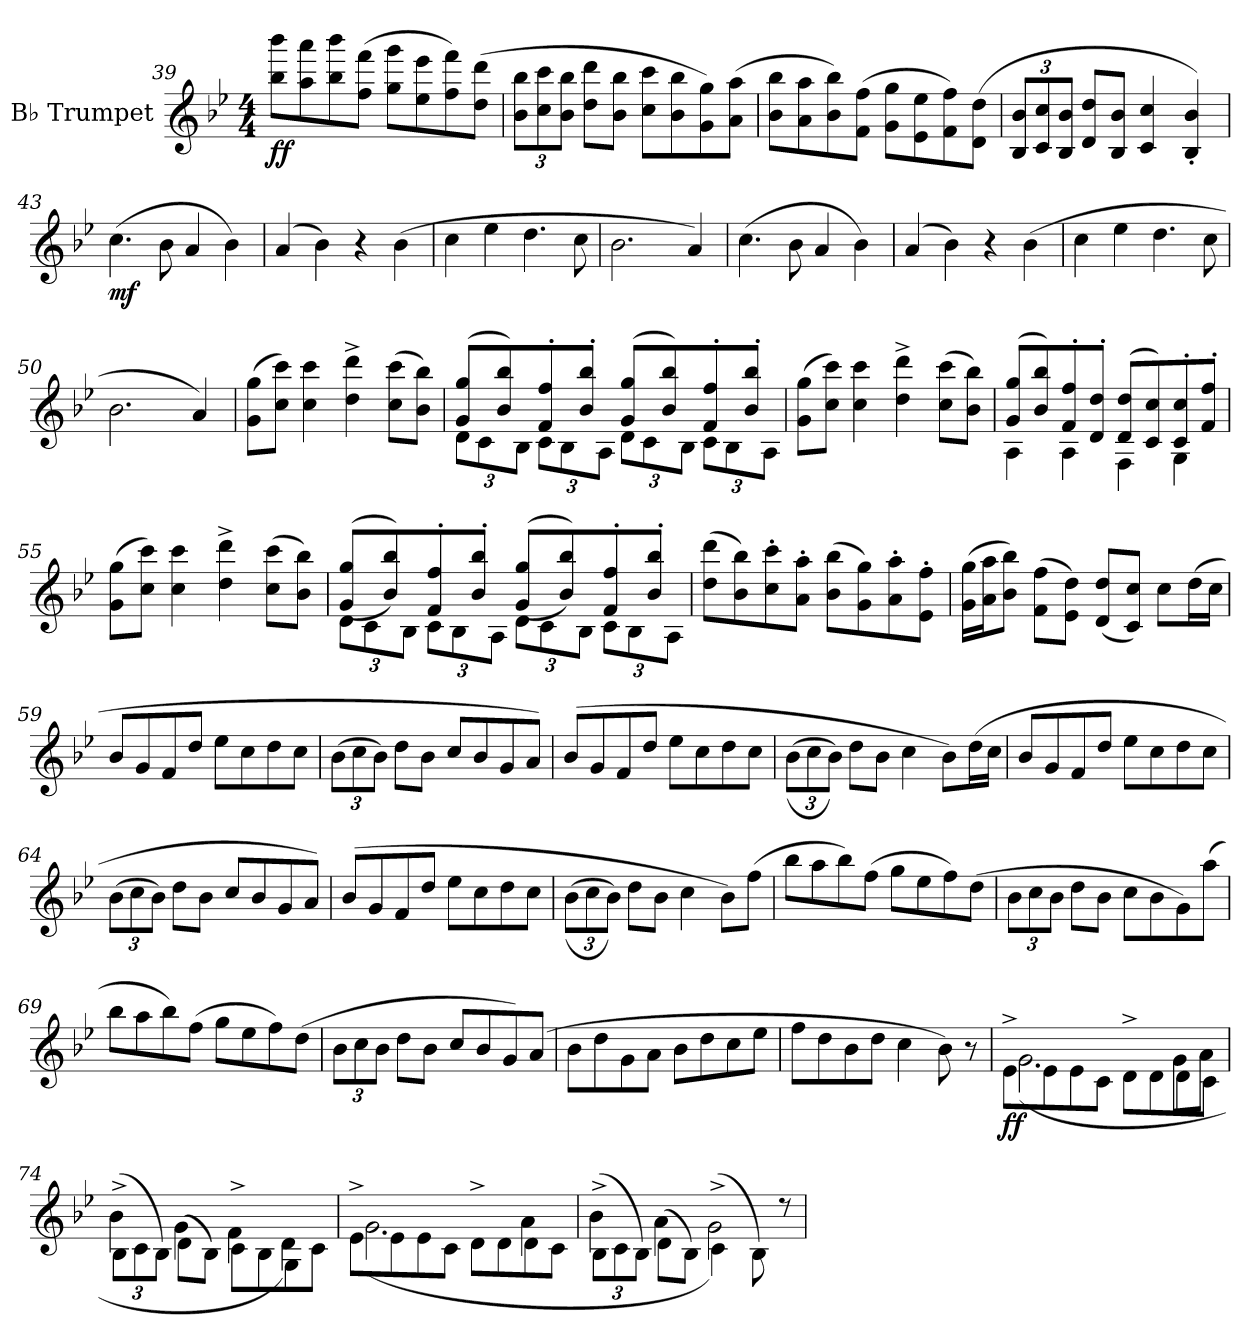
**kern	**dynam
*part1	*part1
*staff1	*staff1
*I"B♭ Trumpet	*
*I'B♭ Tpt.	*
*clefG2	*
*ITrd1c2	*
*k[b-e-a-d-]	*
*M4/4	*
=39	=39
!	!LO:DY:b
!	!LO:DY:n=1:b
8aa-\ 8aaa-\L	f f
8gg\ 8ggg\	.
8aa-\ 8aaa-\	.
(8ee-\ 8eee-\J	.
8ff\ 8fff\L	.
8dd-\ 8ddd-\	.
8ee-\ 8eee-\)	.
(8cc\ 8ccc\J	.
=40	=40
*Xbrackettup	*
12a-\ 12aa-\L	.
12b-\ 12bb-\	.
12a-\ 12aa-\J	.
8cc\ 8ccc\L	.
8a-\ 8aa-\J	.
8b-\ 8bb-\L	.
8a-\ 8aa-\	.
8f\ 8ff\)	.
(8g\ 8gg\J	.
=41	=41
8a-\ 8aa-\L	.
8g\ 8gg\	.
8a-\ 8aa-\)	.
(8e-\ 8ee-\J	.
8f\ 8ff\L	.
8d-\ 8dd-\	.
8e-\ 8ee-\)	.
(8c\ 8cc\J	.
!!LO:PB:g=z
=42	=42
12A-/ 12a-/L	.
12B-/ 12b-/	.
12A-/ 12a-/J	.
8c/ 8cc/L	.
8A-/ 8a-/J	.
4B-/ 4b-/	.
4A-/' 4a-/')	.
=43	=43
!	!LO:DY:b
(4.b-\	mf
8a-\	.
4g/	.
4a-\)	.
=44	=44
(4g/	.
4a-\)	.
4r	.
(4a-\	.
=45	=45
4b-\	.
4dd-\	.
4.cc\	.
8b-\	.
=46	=46
2.a-\	.
4g/)	.
=47	=47
(4.b-\	.
8a-\	.
4g/	.
4a-\)	.
=48	=48
(4g/	.
4a-\)	.
4r	.
(4a-\	.
=49	=49
4b-\	.
4dd-\	.
4.cc\	.
8b-\	.
!!LO:LB:g=z
=50	=50
2.a-\	.
4g/)	.
=51	=51
(8f\ 8ff\L	.
8b-\ 8bb-\J)	.
4b-\ 4bb-\	.
4cc\^ 4ccc\^	.
(8b-\ 8bb-\L	.
8a-\ 8aa-\J)	.
=52	=52
*^	*
(8f/ 8ff/L	12c\L	.
.	12B-\	.
8a-/ 8aa-/)	.	.
.	12A-\J	.
8e-/' 8ee-/'	12B-\L	.
.	12A-\	.
8a-/' 8aa-/'J	.	.
.	12G\J	.
(8f/ 8ff/L	12c\L	.
.	12B-\	.
8a-/ 8aa-/)	.	.
.	12A-\J	.
8e-/' 8ee-/'	12B-\L	.
.	12A-\	.
8a-/' 8aa-/'J	.	.
.	12G\J	.
*v	*v	*
=53	=53
(8f\ 8ff\L	.
8b-\ 8bb-\J)	.
4b-\ 4bb-\	.
4cc\^ 4ccc\^	.
(8b-\ 8bb-\L	.
8a-\ 8aa-\J)	.
=54	=54
*^	*
(8f/ 8ff/L	4G\	.
8a-/ 8aa-/)	.	.
8e-/' 8ee-/'	4G\	.
8c/' 8cc/'J	.	.
(8c/ 8cc/L	4E-\	.
8B-/ 8b-/)	.	.
8B-/' 8b-/'	4F\	.
8e-/' 8ee-/'J	.	.
*v	*v	*
!!LO:LB:g=z
=55	=55
(8f\ 8ff\L	.
8b-\ 8bb-\J)	.
4b-\ 4bb-\	.
4cc\^ 4ccc\^	.
(8b-\ 8bb-\L	.
8a-\ 8aa-\J)	.
=56	=56
*^	*
((8f/ 8ff/L	12c\L	.
.	12B-\	.
8a-/ 8aa-/))	.	.
.	12A-\J	.
8e-/' 8ee-/'	12B-\L	.
.	12A-\	.
8a-/' 8aa-/'J	.	.
.	12G\J	.
((8f/ 8ff/L	12c\L	.
.	12B-\	.
8a-/ 8aa-/))	.	.
.	12A-\J	.
8e-/' 8ee-/'	12B-\L	.
.	12A-\	.
8a-/' 8aa-/'J	.	.
.	12G\J	.
*v	*v	*
=57	=57
(8cc\ 8ccc\L	.
8a-\ 8aa-\)	.
8b-\' 8bb-\'	.
8g\' 8gg\'J	.
(8a-\ 8aa-\L	.
8f\ 8ff\)	.
8g\' 8gg\'	.
8d-\' 8ee-\'J	.
=58	=58
(16f\ 16ff\LL	.
16g\ 16gg\J	.
8a-\ 8aa-\J)	.
(8e-\ 8ee-\L	.
8d-\ 8cc\J)	.
(8c/ 8cc/L	.
8B-/ 8b-/J)	.
8b-\L	.
(16cc\L	.
16b-\JJ	.
!!LO:LB:g=z
=59	=59
8a-/L	.
8f/	.
8e-/	.
8cc/J	.
8dd-\L	.
8b-\	.
8cc\	.
8b-\J	.
=60	=60
(12a-\L	.
12b-\	.
12a-\J)	.
8cc\L	.
8a-\J	.
8b-/L	.
8a-/	.
8f/	.
8g/J)	.
=61	=61
(8a-/L	.
8f/	.
8e-/	.
8cc/J	.
8dd-\L	.
8b-\	.
8cc\	.
8b-\J	.
=62	=62
((12a-\L	.
12b-\	.
12a-\J))	.
8cc\L	.
8a-\J	.
4b-\	.
8a-\L)	.
(16cc\L	.
16b-\JJ	.
=63	=63
8a-/L	.
8f/	.
8e-/	.
8cc/J	.
8dd-\L	.
8b-\	.
8cc\	.
8b-\J	.
!!LO:LB:g=z
=64	=64
(12a-\L	.
12b-\	.
12a-\J)	.
8cc\L	.
8a-\J	.
8b-/L	.
8a-/	.
8f/	.
8g/J)	.
=65	=65
(8a-/L	.
8f/	.
8e-/	.
8cc/J	.
8dd-\L	.
8b-\	.
8cc\	.
8b-\J	.
=66	=66
((12a-\L	.
12b-\	.
12a-\J))	.
8cc\L	.
8a-\J	.
4b-\	.
8a-\L)	.
(8ee-\J	.
=67	=67
8aa-\L	.
8gg\	.
8aa-\)	.
(8ee-\J	.
8ff\L	.
8dd-\	.
8ee-\)	.
(8cc\J	.
=68	=68
12a-\L	.
12b-\	.
12a-\J	.
8cc\L	.
8a-\J	.
8b-\L	.
8a-\	.
8f\)	.
(8gg\J	.
!!LO:LB:g=z
=69	=69
8aa-\L	.
8gg\	.
8aa-\)	.
(8ee-\J	.
8ff\L	.
8dd-\	.
8ee-\)	.
(8cc\J	.
=70	=70
12a-\L	.
12b-\	.
12a-\J	.
8cc\L	.
8a-\J	.
8b-/L	.
8a-/	.
8f/)	.
(8g/J	.
=71	=71
8a-\L	.
8cc\	.
8f\	.
8g\J	.
8a-\L	.
8cc\	.
8b-\	.
8dd-\J	.
=72	=72
8ee-\L	.
8cc\	.
8a-\	.
8cc\J	.
4b-\	.
8a-\)	.
8r	.
=73	=73
*^	*
!	!	!LO:DY:b
!	!	!LO:DY:n=1:b
8d-^\L	(>2.f\	f f
8d-\	.	.
8d-\	.	.
8B-\J	.	.
8c^\L	.	.
8c\	.	.
8c\	8f\L	.
8B-\J	8g\J	.
!!LO:LB:g=z	!!
=74	=74	=74
(>12A-^\L	4a-\	.
12B-\	.	.
12A-\J)	.	.
(8c\L	4f\	.
8A-\J)	.	.
8B-^\L	4e-\	.
8A-\	.	.
8F\	4c\)	.
8B-\J	.	.
=75	=75	=75
8d-^\L	(>2.f\	.
8d-\	.	.
8d-\	.	.
8B-\J	.	.
8c^\L	.	.
8c\	.	.
8c\	4g\	.
8B-\J	.	.
=76	=76	=76
(>12A-^\L	4a-\	.
12B-\	.	.
12A-\J)	.	.
(8c\L	4g\	.
8A-\J)	.	.
(4B-^\	2f\)	.
8A-\)	.	.
8r	.	.
*v	*v	*
=	=
*-	*-
